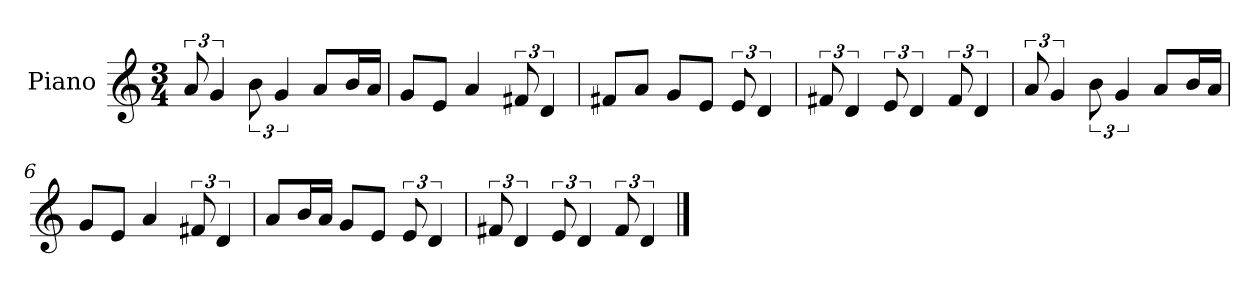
**kern
*part1
*staff1
*I"Piano
*I'P-no
*clefG2
*k[]
*M3/4
*MM98
=1
12a/
6g/
12b\
6g/
8a/L
16b/L
16a/JJ
=2
8g/L
8e/J
4a/
12f#X/
6d/
=3
8f#X/L
8a/J
8g/L
8e/J
12e/
6d/
=4
12f#X/
6d/
12e/
6d/
12f#/
6d/
=5
12a/
6g/
12b\
6g/
8a/L
16b/L
16a/JJ
!!LO:LB:g=z
=6
8g/L
8e/J
4a/
12f#X/
6d/
=7
8a/L
16b/L
16a/JJ
8g/L
8e/J
12e/
6d/
=8
12f#X/
6d/
12e/
6d/
12f#/
6d/
==
*-
